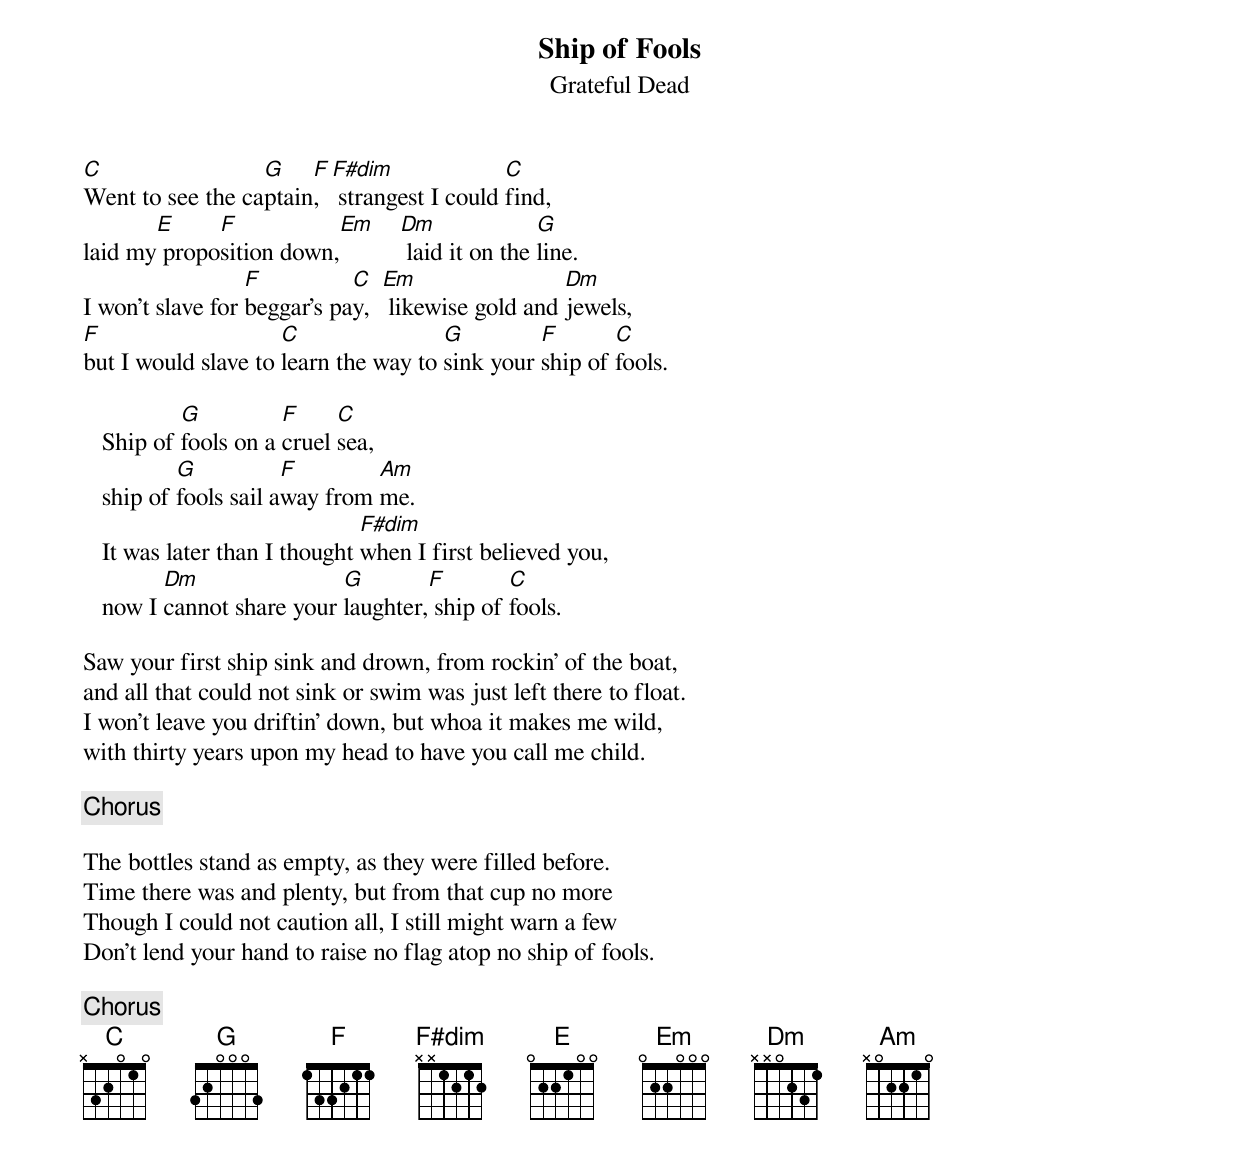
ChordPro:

{t:Ship of Fools}
{st:Grateful Dead}
{define F#dim base-fret 1 frets x x 1 2 1 2}

[C]Went to see the ca[G]ptain[F],  [F#dim] strangest I could [C]find,
laid my[E] propo[F]sition down,[Em]    [Dm] laid it on the [G]line.
I won't slave for [F]beggar's pa[C]y,  [Em] likewise gold and [Dm]jewels,
[F]but I would slave to [C]learn the way to [G]sink your [F]ship of [C]fools.

   Ship of [G]fools on a [F]cruel [C]sea,
   ship of [G]fools sail a[F]way from [Am]me.
   It was later than I thought [F#dim]when I first believed you,
   now I [Dm]cannot share your [G]laughter,[F] ship of [C]fools.

Saw your first ship sink and drown, from rockin' of the boat,
and all that could not sink or swim was just left there to float.
I won't leave you driftin' down, but whoa it makes me wild,
with thirty years upon my head to have you call me child.

{c:Chorus}

The bottles stand as empty, as they were filled before.
Time there was and plenty, but from that cup no more
Though I could not caution all, I still might warn a few
Don't lend your hand to raise no flag atop no ship of fools.

{c:Chorus}
